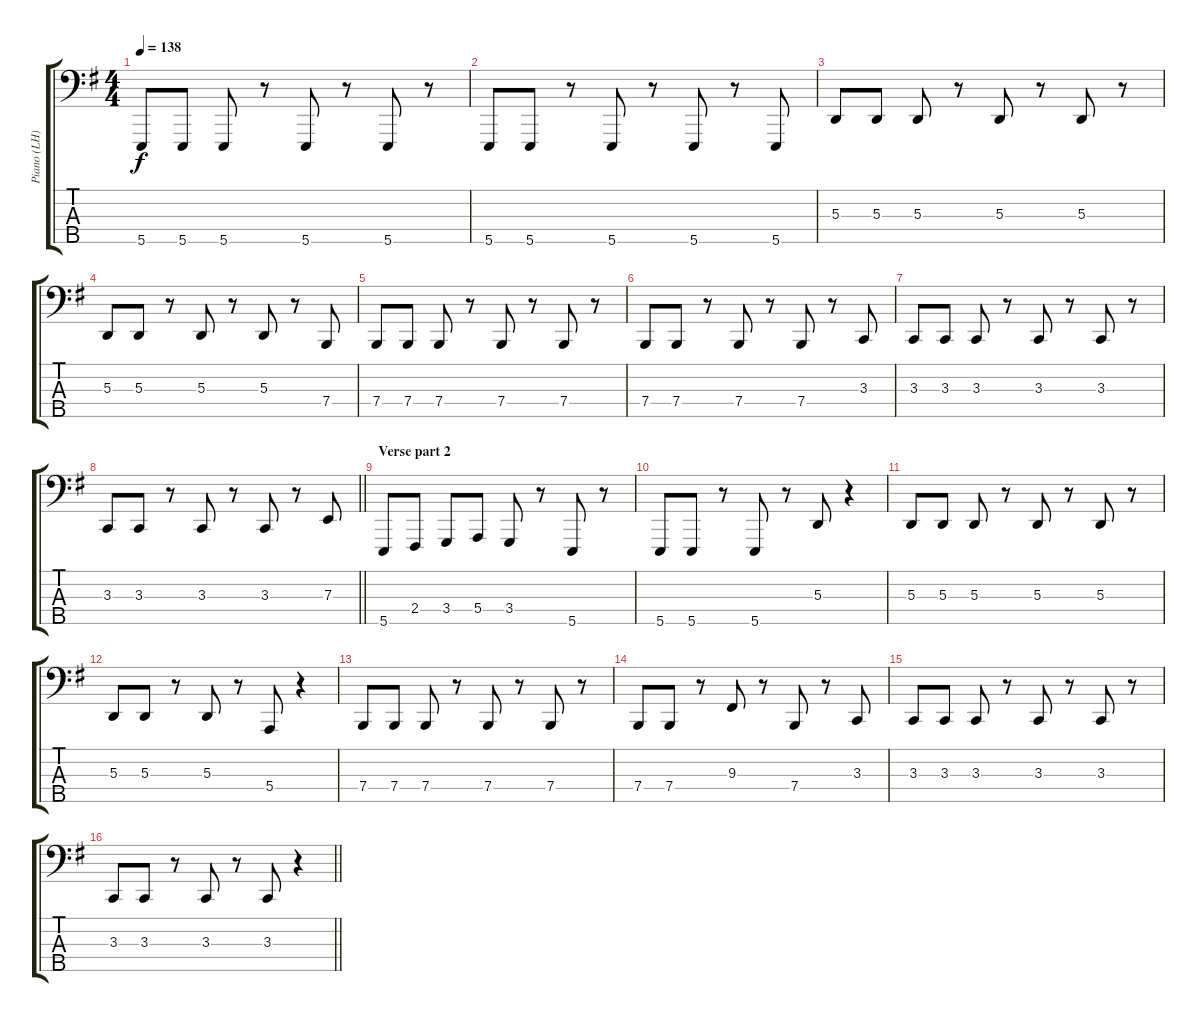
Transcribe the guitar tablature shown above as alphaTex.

\track ("Piano (LH)" "Piano (LH)") {instrument acousticgrandpiano bank 255}
\staff {score tabs}
\tuning (G2 D2 A1 E1 B0) {hide}
\ts (4 4)
\tempo 138
\clef f4
\ks g
5.5.8{dy f} 5.5.8 5.5.8 r.8 5.5.8 r.8 5.5.8 r.8 |
5.5.8 5.5.8 r.8 5.5.8 r.8 5.5.8 r.8 5.5.8 |
5.3.8 5.3.8 5.3.8 r.8 5.3.8 r.8 5.3.8 r.8 |
5.3.8 5.3.8 r.8 5.3.8 r.8 5.3.8 r.8 7.4.8 |
7.4.8 7.4.8 7.4.8 r.8 7.4.8 r.8 7.4.8 r.8 |
7.4.8 7.4.8 r.8 7.4.8 r.8 7.4.8 r.8 3.3.8 |
3.3.8 3.3.8 3.3.8 r.8 3.3.8 r.8 3.3.8 r.8 |
\barLineRight lightlight
3.3.8 3.3.8 r.8 3.3.8 r.8 3.3.8 r.8 7.3.8 |
\section ("" "Verse part 2")
5.5.8 2.4.8 3.4.8 5.4.8 3.4.8 r.8 5.5.8 r.8 |
5.5.8 5.5.8 r.8 5.5.8 r.8 5.3.8 r.4 |
5.3.8 5.3.8 5.3.8 r.8 5.3.8 r.8 5.3.8 r.8 |
5.3.8 5.3.8 r.8 5.3.8 r.8 5.4.8 r.4 |
7.4.8 7.4.8 7.4.8 r.8 7.4.8 r.8 7.4.8 r.8 |
7.4.8 7.4.8 r.8 9.3.8 r.8 7.4.8 r.8 3.3.8 |
3.3.8 3.3.8 3.3.8 r.8 3.3.8 r.8 3.3.8 r.8 |
\barLineRight lightlight
3.3.8 3.3.8 r.8 3.3.8 r.8 3.3.8 r.4
